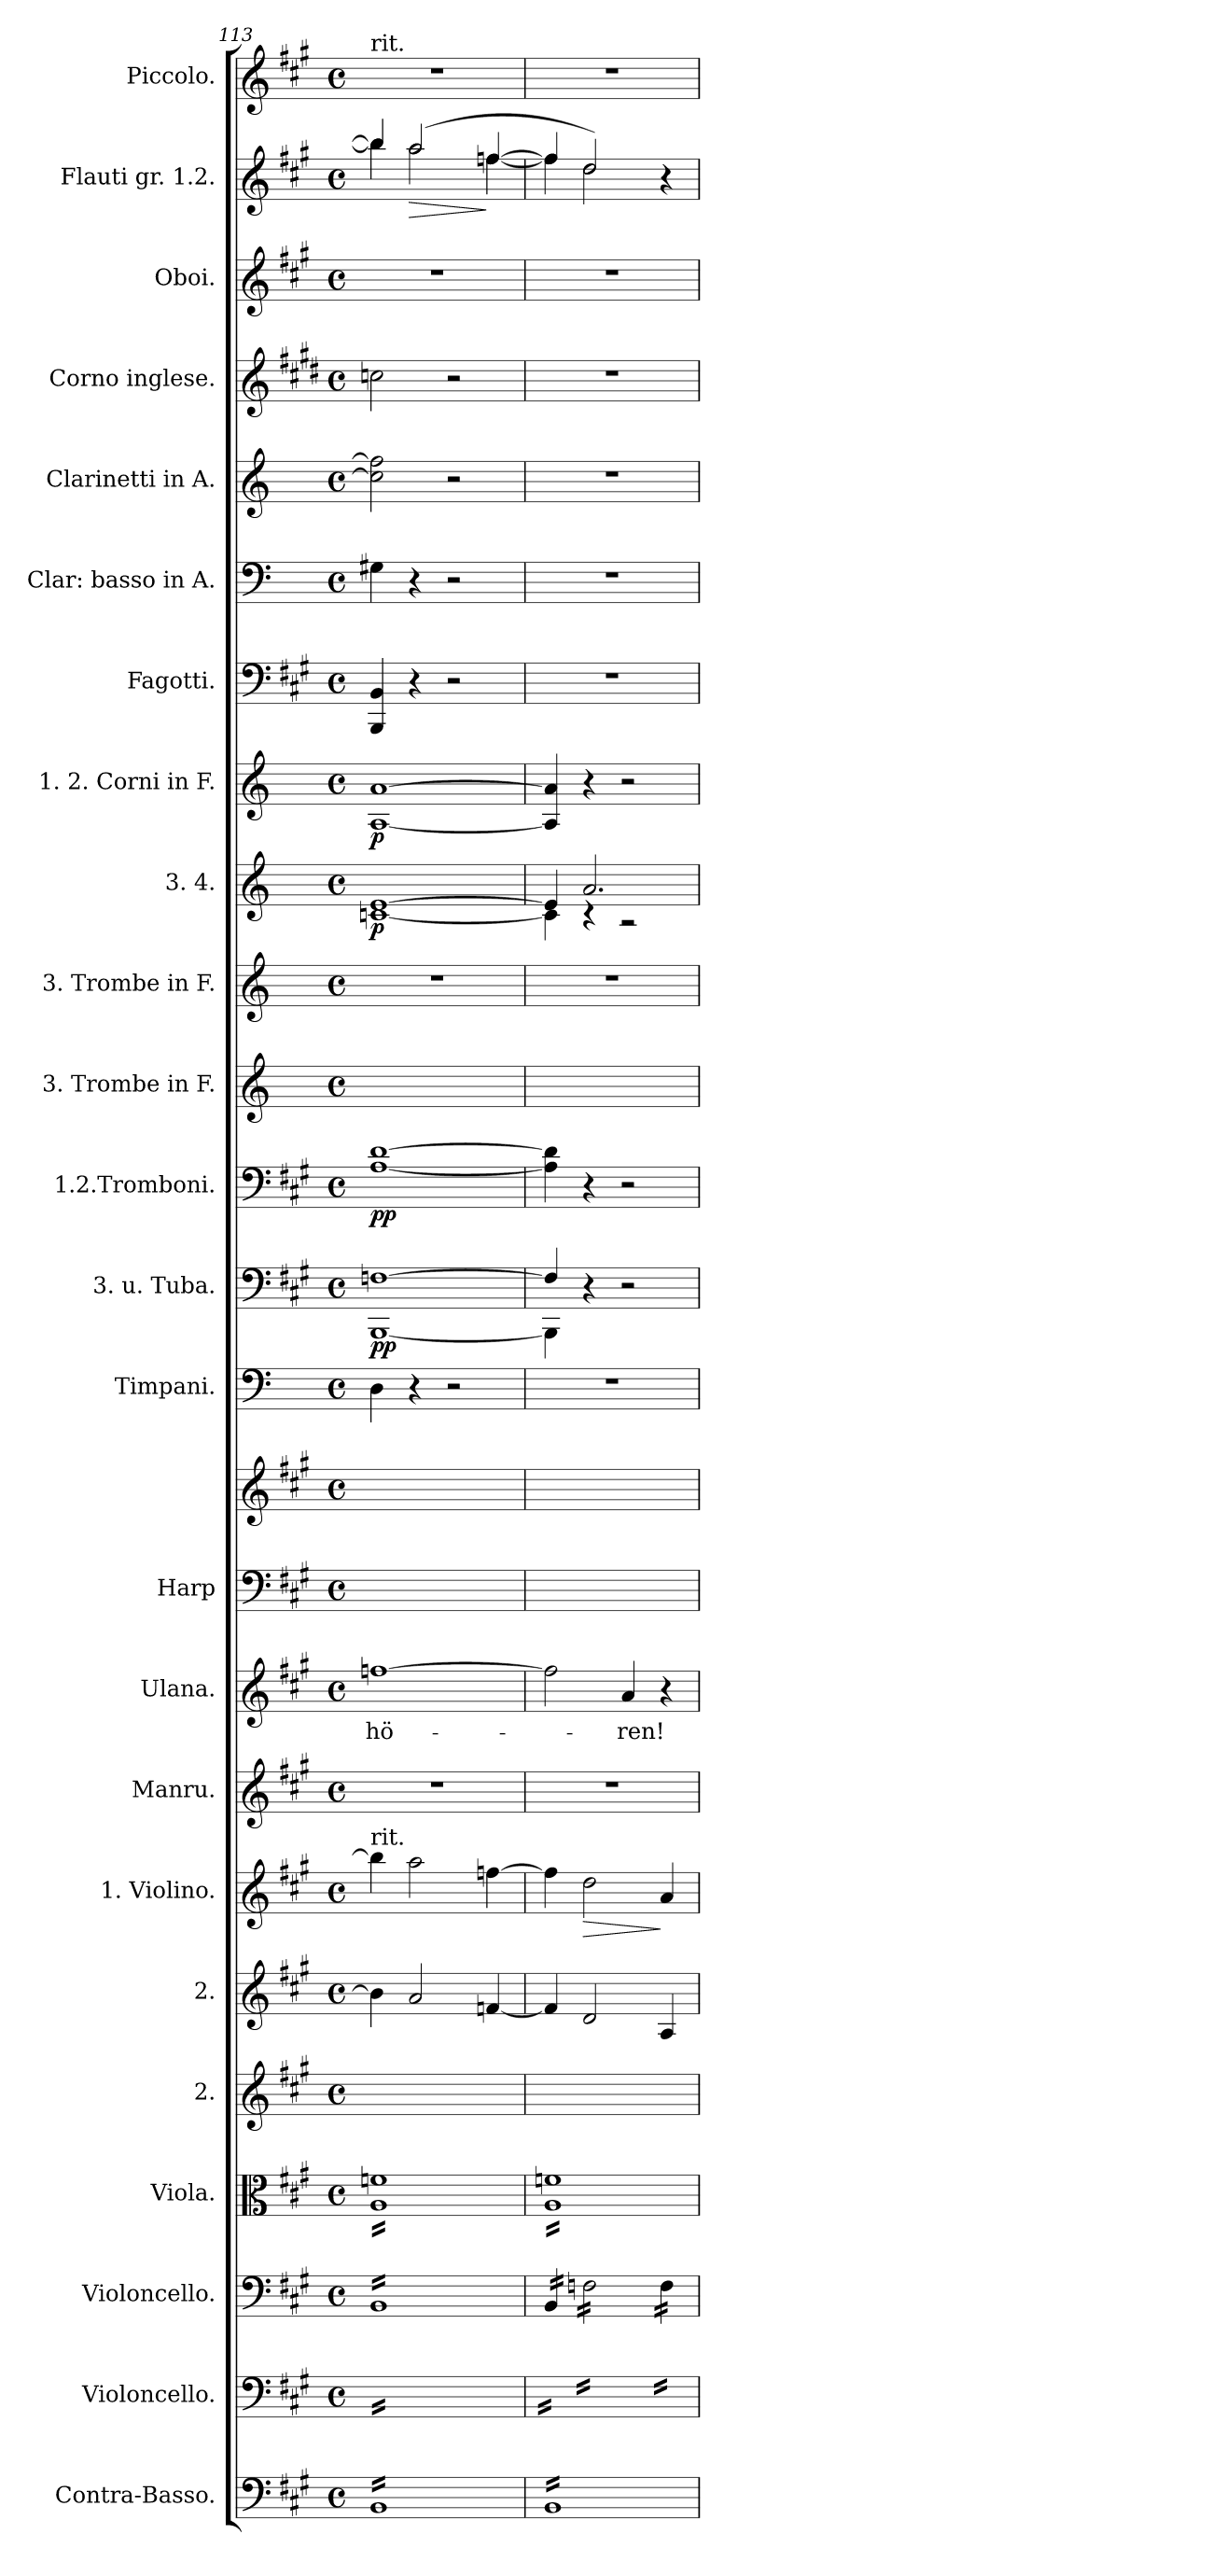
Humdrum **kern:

**kern	**kern	**kern	**kern	**kern	**kern	**kern	**dynam	**kern	**kern	**text	**kern	**kern	**kern	**kern	**dynam	**kern	**dynam	**kern	**kern	**kern	**dynam	**kern	**dynam	**kern	**kern	**kern	**kern	**kern	**kern	**dynam	**kern
*part24	*part23	*part22	*part21	*part20	*part19	*part18	*part18	*part17	*part16	*part16	*part15	*part15	*part14	*part13	*part13	*part12	*part12	*part11	*part10	*part9	*part9	*part8	*part8	*part7	*part6	*part5	*part4	*part3	*part2	*part2	*part1
*staff25	*staff24	*staff23	*staff22	*staff21	*staff20	*staff19	*staff19	*staff18	*staff17	*staff17	*staff16	*staff15	*staff14	*staff13	*staff13	*staff12	*staff12	*staff11	*staff10	*staff9	*staff9	*staff8	*staff8	*staff7	*staff6	*staff5	*staff4	*staff3	*staff2	*staff2	*staff1
*I"Contra-Basso.	*I"Violoncello.	*I"Violoncello.	*I"Viola.	*I"2.	*I"2.	*I"1. Violino.	*	*I"Manru.	*I"Ulana.	*	*I"Harp	*	*I"Timpani.	*I"3. u. Tuba.	*	*I"1.2.Tromboni.	*	*I"3. Trombe in F.	*I"3. Trombe in F.	*I"3. 4.	*	*I"1. 2. Corni in F.	*	*I"Fagotti.	*I"Clar: basso in A.	*I"Clarinetti in A.	*I"Corno inglese.	*I"Oboi.	*I"Flauti gr. 1.2.	*	*I"Piccolo.
*I'C.-B.	*	*	*I'Vl.	*	*	*I'1. Viol.	*	*	*	*	*	*	*I'Timp.	*I'3. u. Tub.	*	*I'1.2. Tromb.	*	*	*I'Trombe.	*	*	*I'1. 2. Corni.	*	*I'Fag.	*I'basso.	*I'1.2. Clar. A.	*I'Cor.ingl.	*I'Ob.	*I'Fl.	*	*
*clefF4	*clefF4	*clefF4	*clefC3	*clefG2	*clefG2	*clefG2	*	*clefG2	*clefG2	*	*clefF4	*clefG2	*clefF4	*clefF4	*	*clefF4	*	*clefG2	*clefG2	*clefG2	*	*clefG2	*	*clefF4	*clefF4	*clefG2	*clefG2	*clefG2	*clefG2	*	*clefG2
*	*	*	*	*	*	*	*	*ITrd8c12	*	*	*	*	*	*	*	*	*	*ITrd-3c-5	*ITrd-3c-5	*ITrd4c7	*	*ITrd4c7	*	*	*ITrd2c3	*ITrd2c3	*ITrd4c7	*	*	*	*
*k[f#c#g#]	*k[f#c#g#]	*k[f#c#g#]	*k[f#c#g#]	*k[f#c#g#]	*k[f#c#g#]	*k[f#c#g#]	*	*k[f#c#g#]	*k[f#c#g#]	*	*k[f#c#g#]	*k[f#c#g#]	*k[]	*k[f#c#g#]	*	*k[f#c#g#]	*	*k[b-]	*k[b-]	*k[b-]	*	*k[b-]	*	*k[f#c#g#]	*k[f#c#g#]	*k[f#c#g#]	*k[f#c#g#]	*k[f#c#g#]	*k[f#c#g#]	*	*k[f#c#g#]
*M4/4	*M4/4	*M4/4	*M4/4	*M4/4	*M4/4	*M4/4	*	*M4/4	*M4/4	*	*M4/4	*M4/4	*M4/4	*M4/4	*	*M4/4	*	*M4/4	*M4/4	*M4/4	*	*M4/4	*	*M4/4	*M4/4	*M4/4	*M4/4	*M4/4	*M4/4	*	*M4/4
*met(c)	*met(c)	*met(c)	*met(c)	*met(c)	*met(c)	*met(c)	*	*met(c)	*met(c)	*	*met(c)	*met(c)	*met(c)	*met(c)	*	*met(c)	*	*met(c)	*met(c)	*met(c)	*	*met(c)	*	*met(c)	*met(c)	*met(c)	*met(c)	*met(c)	*met(c)	*	*met(c)
=113	=113	=113	=113	=113	=113	=113	=113	=113	=113	=113	=113	=113	=113	=113	=113	=113	=113	=113	=113	=113	=113	=113	=113	=113	=113	=113	=113	=113	=113	=113	=113
*	*	*	*	*	*	*	*	*	*	*	*	*	*	*	*	*	*	*	*	*^	*	*	*	*	*	*	*	*	*^	*	*
!	!	!	!	!	!	!	!	!	!	!	!	!	!	!	!	!	!	!	!	!	!	!	!	!	!	!	!	!	!	!	!	!	!LO:TX:a:t=rit.
!	!	!	!	!	!	!LO:TX:a:t=rit.	!	!	!	!	!	!	!	!	!	!	!	!	!	!	!	!	!	!	!	!	!	!	!	!	!	!	!
!LO:TX:b:t=rit.	!	!	!	!	!	!	!	!	!	!	!	!	!	!	!	!	!	!	!	!	!	!	!	!	!	!	!	!	!	!	!	!	!
*tremolo	*	*	*	*	*	*	*	*	*	*	*	*	*	*	*	*	*	*	*	*	*	*	*	*	*	*	*	*	*	*	*	*	*
*	*tremolo	*	*	*	*	*	*	*	*	*	*	*	*	*	*	*	*	*	*	*	*	*	*	*	*	*	*	*	*	*	*	*	*
*	*	*tremolo	*	*	*	*	*	*	*	*	*	*	*	*	*	*	*	*	*	*	*	*	*	*	*	*	*	*	*	*	*	*	*
*	*	*	*tremolo	*	*	*	*	*	*	*	*	*	*	*	*	*	*	*	*	*	*	*	*	*	*	*	*	*	*	*	*	*	*
16BBLL	16BByyLL	16BBLL	16A 16fnLL	4b\yy]	4b\]	4bb\]	.	1r	[1ffn	hö-	1ryy	1ryy	4D\	[1BBB [1Fn	pp	[1A [1d	pp	1ryy	1r	[1A	[1Fn	p	[1D [1d	p	4BBB/ 4BB/	4E#X\	2a]\ 2dd]\	2fn\	1r	4bb/]	4bb\]	.	1r
16BB	16BByy	16BB	16A 16fn	.	.	.	.	.	.	.	.	.	.	.	.	.	.	.	.	.	.	.	.	.	.	.	.	.	.	.	.	.	.
16BB	16BByy	16BB	16A 16fn	.	.	.	.	.	.	.	.	.	.	.	.	.	.	.	.	.	.	.	.	.	.	.	.	.	.	.	.	.	.
16BB	16BByy	16BB	16A 16fn	.	.	.	.	.	.	.	.	.	.	.	.	.	.	.	.	.	.	.	.	.	.	.	.	.	.	.	.	.	.
!	!	!	!	!	!	!	!	!	!	!	!	!	!	!	!	!	!	!	!	!	!	!	!	!	!	!	!	!	!	!	!	!LO:HP:b	!
16BB	16BByy	16BB	16A 16fn	2a/yy	2a/	2aa\	.	.	.	.	.	.	4r	.	.	.	.	.	.	.	.	.	.	.	4r	4r	.	.	.	(2aa/	2aa\	>	.
16BB	16BByy	16BB	16A 16fn	.	.	.	.	.	.	.	.	.	.	.	.	.	.	.	.	.	.	.	.	.	.	.	.	.	.	.	.	.	.
16BB	16BByy	16BB	16A 16fn	.	.	.	.	.	.	.	.	.	.	.	.	.	.	.	.	.	.	.	.	.	.	.	.	.	.	.	.	.	.
16BB	16BByy	16BB	16A 16fn	.	.	.	.	.	.	.	.	.	.	.	.	.	.	.	.	.	.	.	.	.	.	.	.	.	.	.	.	.	.
16BB	16BByy	16BB	16A 16fn	.	.	.	.	.	.	.	.	.	2r	.	.	.	.	.	.	.	.	.	.	.	2r	2r	2r	2r	.	.	.	.	.
16BB	16BByy	16BB	16A 16fn	.	.	.	.	.	.	.	.	.	.	.	.	.	.	.	.	.	.	.	.	.	.	.	.	.	.	.	.	.	.
16BB	16BByy	16BB	16A 16fn	.	.	.	.	.	.	.	.	.	.	.	.	.	.	.	.	.	.	.	.	.	.	.	.	.	.	.	.	.	.
16BB	16BByy	16BB	16A 16fn	.	.	.	.	.	.	.	.	.	.	.	.	.	.	.	.	.	.	.	.	.	.	.	.	.	.	.	.	.	.
16BB	16BByy	16BB	16A 16fn	[4fn/yy	[4fn/	[4ffn\	.	.	.	.	.	.	.	.	.	.	.	.	.	.	.	.	.	.	.	.	.	.	.	[4ffn/	[4ff\	]	.
16BB	16BByy	16BB	16A 16fn	.	.	.	.	.	.	.	.	.	.	.	.	.	.	.	.	.	.	.	.	.	.	.	.	.	.	.	.	.	.
16BB	16BByy	16BB	16A 16fn	.	.	.	.	.	.	.	.	.	.	.	.	.	.	.	.	.	.	.	.	.	.	.	.	.	.	.	.	.	.
16BBJJ	16BByyJJ	16BBJJ	16A 16fnJJ	.	.	.	.	.	.	.	.	.	.	.	.	.	.	.	.	.	.	.	.	.	.	.	.	.	.	.	.	.	.
=114	=114	=114	=114	=114	=114	=114	=114	=114	=114	=114	=114	=114	=114	=114	=114	=114	=114	=114	=114	=114	=114	=114	=114	=114	=114	=114	=114	=114	=114	=114	=114	=114	=114
*	*	*	*	*	*	*	*	*	*	*	*	*	*	*^	*	*	*	*	*	*	*	*	*	*	*	*	*	*	*	*	*	*	*
16BBLL	16BB/yyLL	16BB/LL	16A 16fnLL	4f/yy]	4f/]	4ff\]	.	1r	2ff\]	.	1ryy	1ryy	1r	4F/]	4BBB\]	.	4A]\ 4d]\	.	1ryy	1r	4A/]	4F\]	.	4D]/ 4d]/	.	1r	1r	1r	1r	1r	4ff/]	4ff\]	.	1r
16BB	16BB/yy	16BB/	16A 16fn	.	.	.	.	.	.	.	.	.	.	.	.	.	.	.	.	.	.	.	.	.	.	.	.	.	.	.	.	.	.	.
16BB	16BB/yy	16BB/	16A 16fn	.	.	.	.	.	.	.	.	.	.	.	.	.	.	.	.	.	.	.	.	.	.	.	.	.	.	.	.	.	.	.
16BB	16BB/yyJJ	16BB/JJ	16A 16fn	.	.	.	.	.	.	.	.	.	.	.	.	.	.	.	.	.	.	.	.	.	.	.	.	.	.	.	.	.	.	.
!	!	!	!	!	!	!	!LO:HP:b	!	!	!	!	!	!	!	!	!	!	!	!	!	!	!	!	!	!	!	!	!	!	!	!	!	!	!
16BB	16Fn\yyLL	16Fn\LL	16A 16fn	2d/yy	2d/	2dd\	>	.	.	.	.	.	.	4r	4ryy	.	4r	.	.	.	2.d/	4rc	.	4r	.	.	.	.	.	.	2dd/)	2dd\	.	.
16BB	16Fn\yy	16Fn\	16A 16fn	.	.	.	.	.	.	.	.	.	.	.	.	.	.	.	.	.	.	.	.	.	.	.	.	.	.	.	.	.	.	.
16BB	16Fn\yy	16Fn\	16A 16fn	.	.	.	.	.	.	.	.	.	.	.	.	.	.	.	.	.	.	.	.	.	.	.	.	.	.	.	.	.	.	.
16BB	16Fn\yy	16Fn\	16A 16fn	.	.	.	.	.	.	.	.	.	.	.	.	.	.	.	.	.	.	.	.	.	.	.	.	.	.	.	.	.	.	.
16BB	16Fn\yy	16Fn\	16A 16fn	.	.	.	.	.	4a/	-ren!	.	.	.	2r	2ryy	.	2r	.	.	.	.	2rA	.	2r	.	.	.	.	.	.	.	.	.	.
16BB	16Fn\yy	16Fn\	16A 16fn	.	.	.	.	.	.	.	.	.	.	.	.	.	.	.	.	.	.	.	.	.	.	.	.	.	.	.	.	.	.	.
16BB	16Fn\yy	16Fn\	16A 16fn	.	.	.	.	.	.	.	.	.	.	.	.	.	.	.	.	.	.	.	.	.	.	.	.	.	.	.	.	.	.	.
16BB	16Fn\yyJJ	16Fn\JJ	16A 16fn	.	.	.	.	.	.	.	.	.	.	.	.	.	.	.	.	.	.	.	.	.	.	.	.	.	.	.	.	.	.	.
16BB	16F\yyLL	16F\LL	16A 16fn	4A/yy	4A/	4a/	]	.	4r	.	.	.	.	.	.	.	.	.	.	.	.	.	.	.	.	.	.	.	.	.	4r	4ryy	.	.
16BB	16F\yy	16F\	16A 16fn	.	.	.	.	.	.	.	.	.	.	.	.	.	.	.	.	.	.	.	.	.	.	.	.	.	.	.	.	.	.	.
16BB	16F\yy	16F\	16A 16fn	.	.	.	.	.	.	.	.	.	.	.	.	.	.	.	.	.	.	.	.	.	.	.	.	.	.	.	.	.	.	.
16BBJJ	16F\yyJJ	16F\JJ	16A 16fnJJ	.	.	.	.	.	.	.	.	.	.	.	.	.	.	.	.	.	.	.	.	.	.	.	.	.	.	.	.	.	.	.
*	*	*	*Xtremolo	*	*	*	*	*	*	*	*	*	*	*	*	*	*	*	*	*	*	*	*	*	*	*	*	*	*	*	*	*	*	*
*	*	*Xtremolo	*	*	*	*	*	*	*	*	*	*	*	*	*	*	*	*	*	*	*	*	*	*	*	*	*	*	*	*	*	*	*	*
*	*Xtremolo	*	*	*	*	*	*	*	*	*	*	*	*	*	*	*	*	*	*	*	*	*	*	*	*	*	*	*	*	*	*	*	*	*
*Xtremolo	*	*	*	*	*	*	*	*	*	*	*	*	*	*	*	*	*	*	*	*	*	*	*	*	*	*	*	*	*	*	*	*	*	*
*	*	*	*	*	*	*	*	*	*	*	*	*	*	*v	*v	*	*	*	*	*	*v	*v	*	*	*	*	*	*	*	*	*v	*v	*	*
=	=	=	=	=	=	=	=	=	=	=	=	=	=	=	=	=	=	=	=	=	=	=	=	=	=	=	=	=	=	=	=
*-	*-	*-	*-	*-	*-	*-	*-	*-	*-	*-	*-	*-	*-	*-	*-	*-	*-	*-	*-	*-	*-	*-	*-	*-	*-	*-	*-	*-	*-	*-	*-
